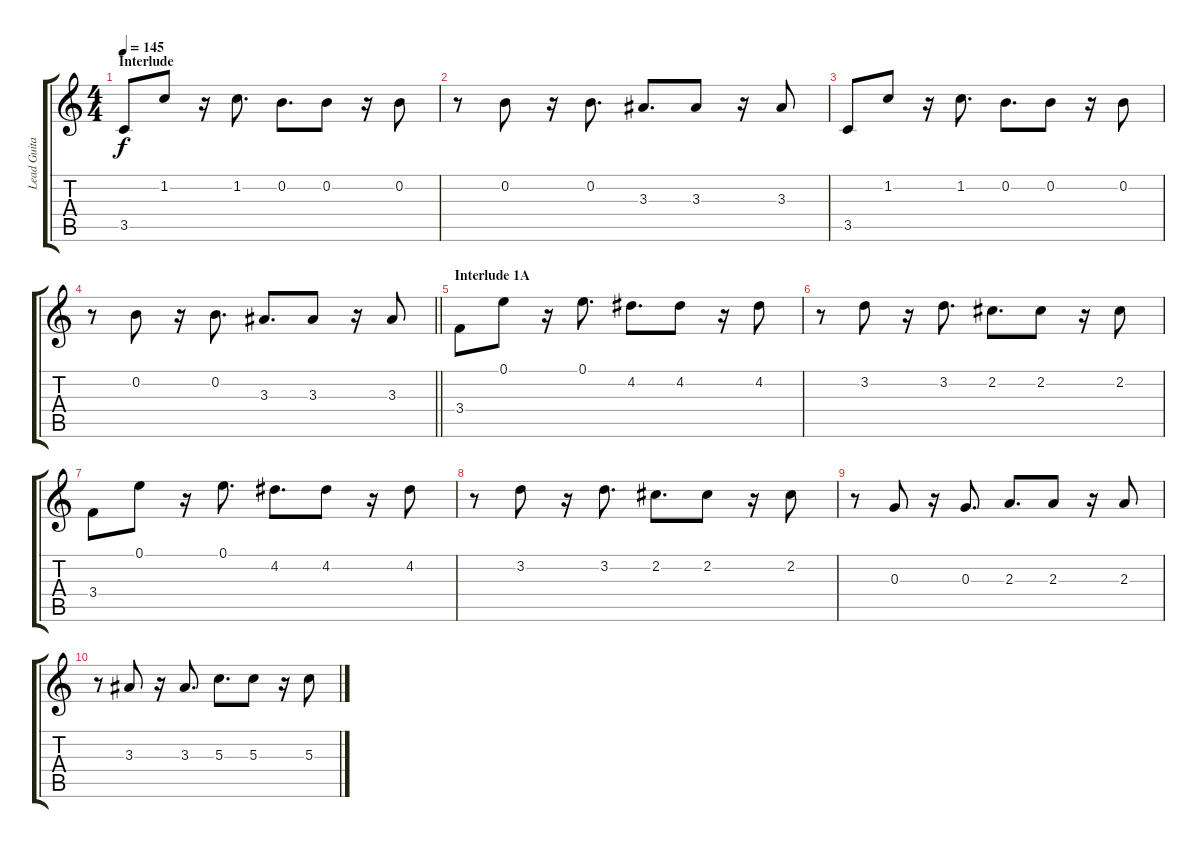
\track ("Lead Guitar" "Lead Guita") {instrument distortionguitar}
\staff {score tabs}
\tuning (E4 B3 G3 D3 A2 E2) {hide}
\ts (4 4)
\section ("" "Interlude")
\tempo 145
\clef g2
\ks c
3.5.8{dy f} 1.2.8 r.16 1.2.8{d} 0.2.8{d} 0.2.8 r.16 0.2.8 |
r.8 0.2.8 r.16 0.2.8{d} 3.3.8{d} 3.3.8 r.16 3.3.8 |
3.5.8 1.2.8 r.16 1.2.8{d} 0.2.8{d} 0.2.8 r.16 0.2.8 |
\barLineRight lightlight
r.8 0.2.8 r.16 0.2.8{d} 3.3.8{d} 3.3.8 r.16 3.3.8 |
\section ("" "Interlude 1A")
3.4.8 0.1.8 r.16 0.1.8{d} 4.2.8{d} 4.2.8 r.16 4.2.8 |
r.8 3.2.8 r.16 3.2.8{d} 2.2.8{d} 2.2.8 r.16 2.2.8 |
3.4.8 0.1.8 r.16 0.1.8{d} 4.2.8{d} 4.2.8 r.16 4.2.8 |
r.8 3.2.8 r.16 3.2.8{d} 2.2.8{d} 2.2.8 r.16 2.2.8 |
r.8 0.3.8 r.16 0.3.8{d} 2.3.8{d} 2.3.8 r.16 2.3.8 |
r.8 3.3.8 r.16 3.3.8{d} 5.3.8{d} 5.3.8 r.16 5.3.8
